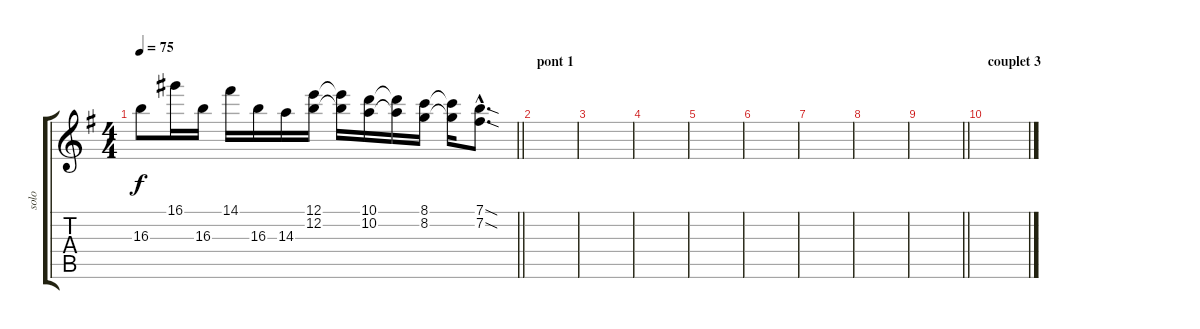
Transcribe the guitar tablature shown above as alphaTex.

\track ("solo" "solo") {instrument electricguitarclean}
\staff {score tabs}
\tuning (E4 B3 G3 D3 A2 E2) {hide}
\ts (4 4)
\tempo 75
\clef g2
\barLineRight lightlight
\ks g
16.3.8{dy f} 16.1.16 16.3.16 14.1.16 16.3.16 14.3.16 (12.1 12.2).16 (12.1{t} 12.2{t}).16 (10.1 10.2).16 (10.1{t} 10.2{t}).16 (8.1 8.2).16 (8.1{t} 8.2{t}).16 (7.1{sod hac} 7.2{sod hac}).8{d} |
\section ("" "pont 1")
|
|
|
|
|
|
|
\barLineRight lightlight
|
\section ("" "couplet 3")
